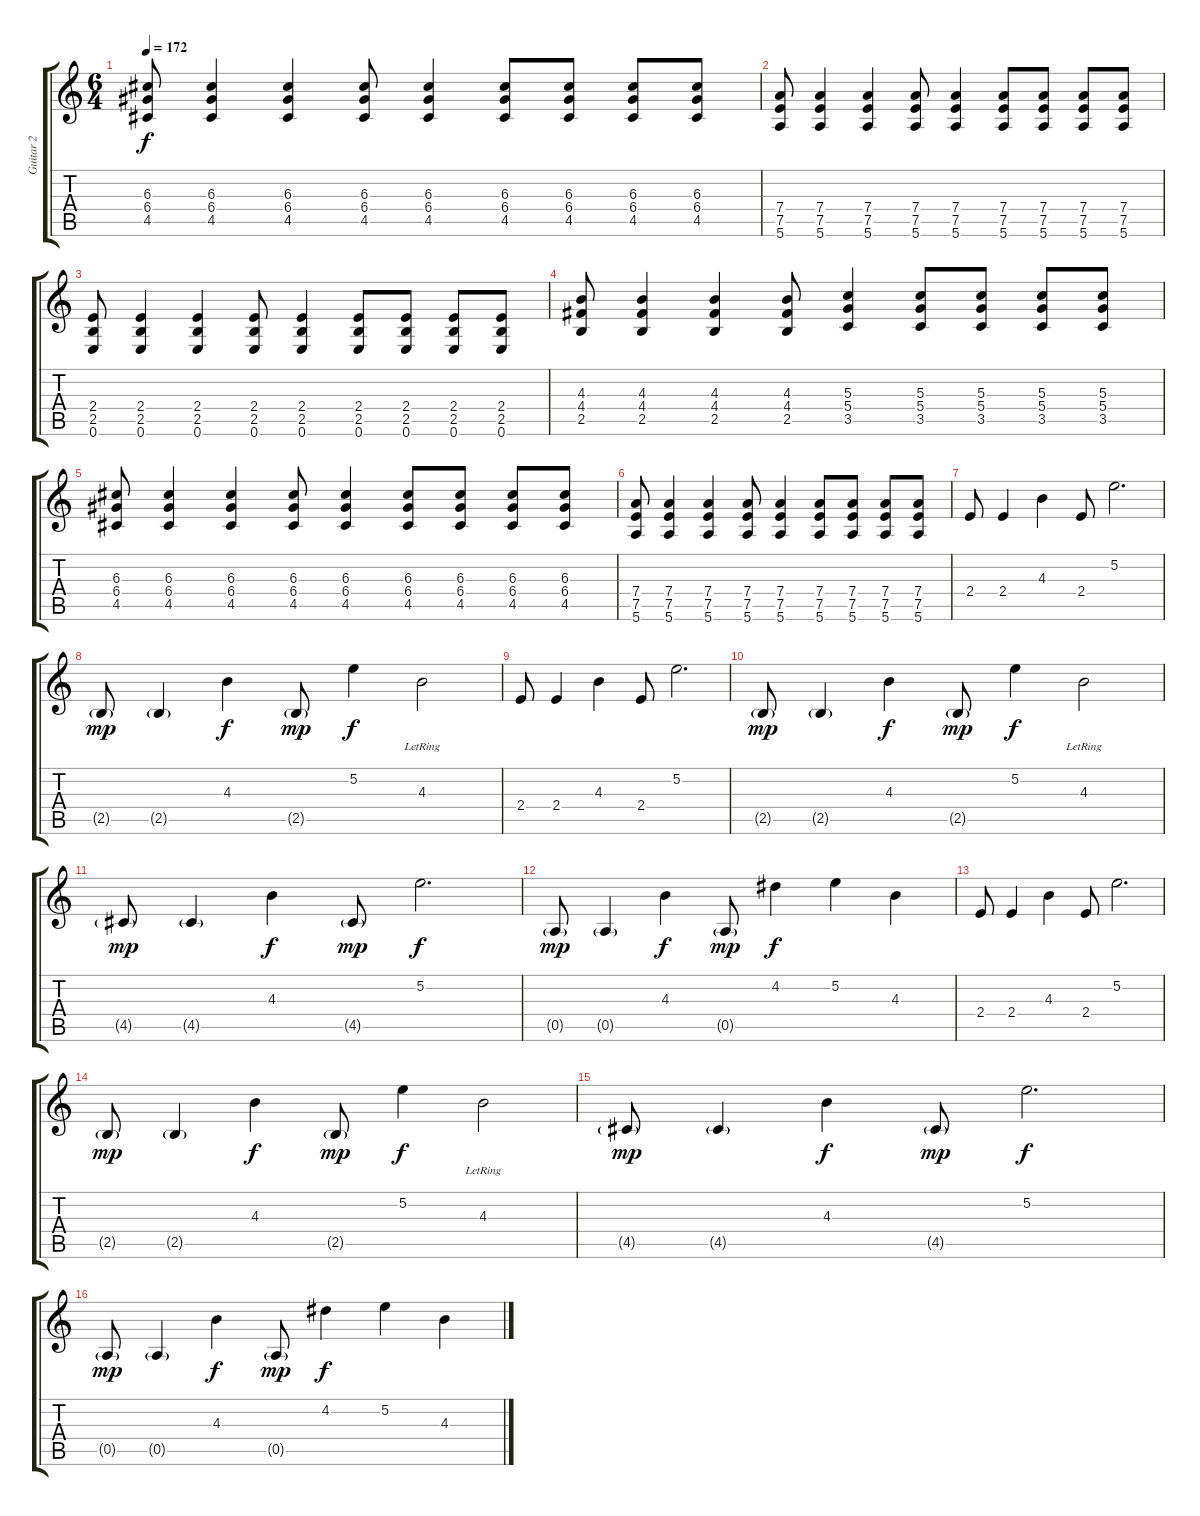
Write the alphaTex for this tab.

\track ("Guitar 2" "Guitar 2") {instrument acousticguitarsteel}
\staff {score tabs}
\tuning (E4 B3 G3 D3 A2 E2) {hide}
\ts (6 4)
\tempo 172
\clef g2
\ks c
(6.3 6.4 4.5).8{dy f instrument distortionguitar} (6.3 6.4 4.5).4 (6.3 6.4 4.5).4 (6.3 6.4 4.5).8 (6.3 6.4 4.5).4 (6.3 6.4 4.5).8 (6.3 6.4 4.5).8 (6.3 6.4 4.5).8 (6.3 6.4 4.5).8 |
(7.4 7.5 5.6).8{instrument distortionguitar} (7.4 7.5 5.6).4 (7.4 7.5 5.6).4 (7.4 7.5 5.6).8 (7.4 7.5 5.6).4 (7.4 7.5 5.6).8 (7.4 7.5 5.6).8 (7.4 7.5 5.6).8 (7.4 7.5 5.6).8 |
(2.4 2.5 0.6).8{instrument distortionguitar} (2.4 2.5 0.6).4 (2.4 2.5 0.6).4 (2.4 2.5 0.6).8 (2.4 2.5 0.6).4 (2.4 2.5 0.6).8 (2.4 2.5 0.6).8 (2.4 2.5 0.6).8 (2.4 2.5 0.6).8 |
(4.3 4.4 2.5).8{instrument distortionguitar} (4.3 4.4 2.5).4 (4.3 4.4 2.5).4 (4.3 4.4 2.5).8 (5.3 5.4 3.5).4 (5.3 5.4 3.5).8 (5.3 5.4 3.5).8 (5.3 5.4 3.5).8 (5.3 5.4 3.5).8 |
(6.3 6.4 4.5).8{instrument distortionguitar} (6.3 6.4 4.5).4 (6.3 6.4 4.5).4 (6.3 6.4 4.5).8 (6.3 6.4 4.5).4 (6.3 6.4 4.5).8 (6.3 6.4 4.5).8 (6.3 6.4 4.5).8 (6.3 6.4 4.5).8 |
(7.4 7.5 5.6).8{instrument distortionguitar} (7.4 7.5 5.6).4 (7.4 7.5 5.6).4 (7.4 7.5 5.6).8 (7.4 7.5 5.6).4 (7.4 7.5 5.6).8 (7.4 7.5 5.6).8 (7.4 7.5 5.6).8 (7.4 7.5 5.6).8 |
2.4.8{volume 11 instrument acousticguitarsteel} 2.4.4 4.3.4 2.4.8 5.2.2{d} |
2.5{g}.8{dy mp} 2.5{g}.4 4.3.4{dy f} 2.5{g}.8{dy mp} 5.2.4{dy f} 4.3{lr}.2 |
2.4.8{volume 15} 2.4.4 4.3.4 2.4.8 5.2.2{d} |
2.5{g}.8{dy mp} 2.5{g}.4 4.3.4{dy f} 2.5{g}.8{dy mp} 5.2.4{dy f} 4.3{lr}.2 |
4.5{g}.8{dy mp} 4.5{g}.4 4.3.4{dy f} 4.5{g}.8{dy mp} 5.2.2{d dy f} |
0.5{g}.8{dy mp} 0.5{g}.4 4.3.4{dy f} 0.5{g}.8{dy mp} 4.2.4{dy f} 5.2.4 4.3.4 |
2.4.8 2.4.4 4.3.4 2.4.8 5.2.2{d} |
2.5{g}.8{dy mp} 2.5{g}.4 4.3.4{dy f} 2.5{g}.8{dy mp} 5.2.4{dy f} 4.3{lr}.2 |
4.5{g}.8{dy mp} 4.5{g}.4 4.3.4{dy f} 4.5{g}.8{dy mp} 5.2.2{d dy f} |
0.5{g}.8{dy mp} 0.5{g}.4 4.3.4{dy f} 0.5{g}.8{dy mp} 4.2.4{dy f} 5.2.4 4.3.4
